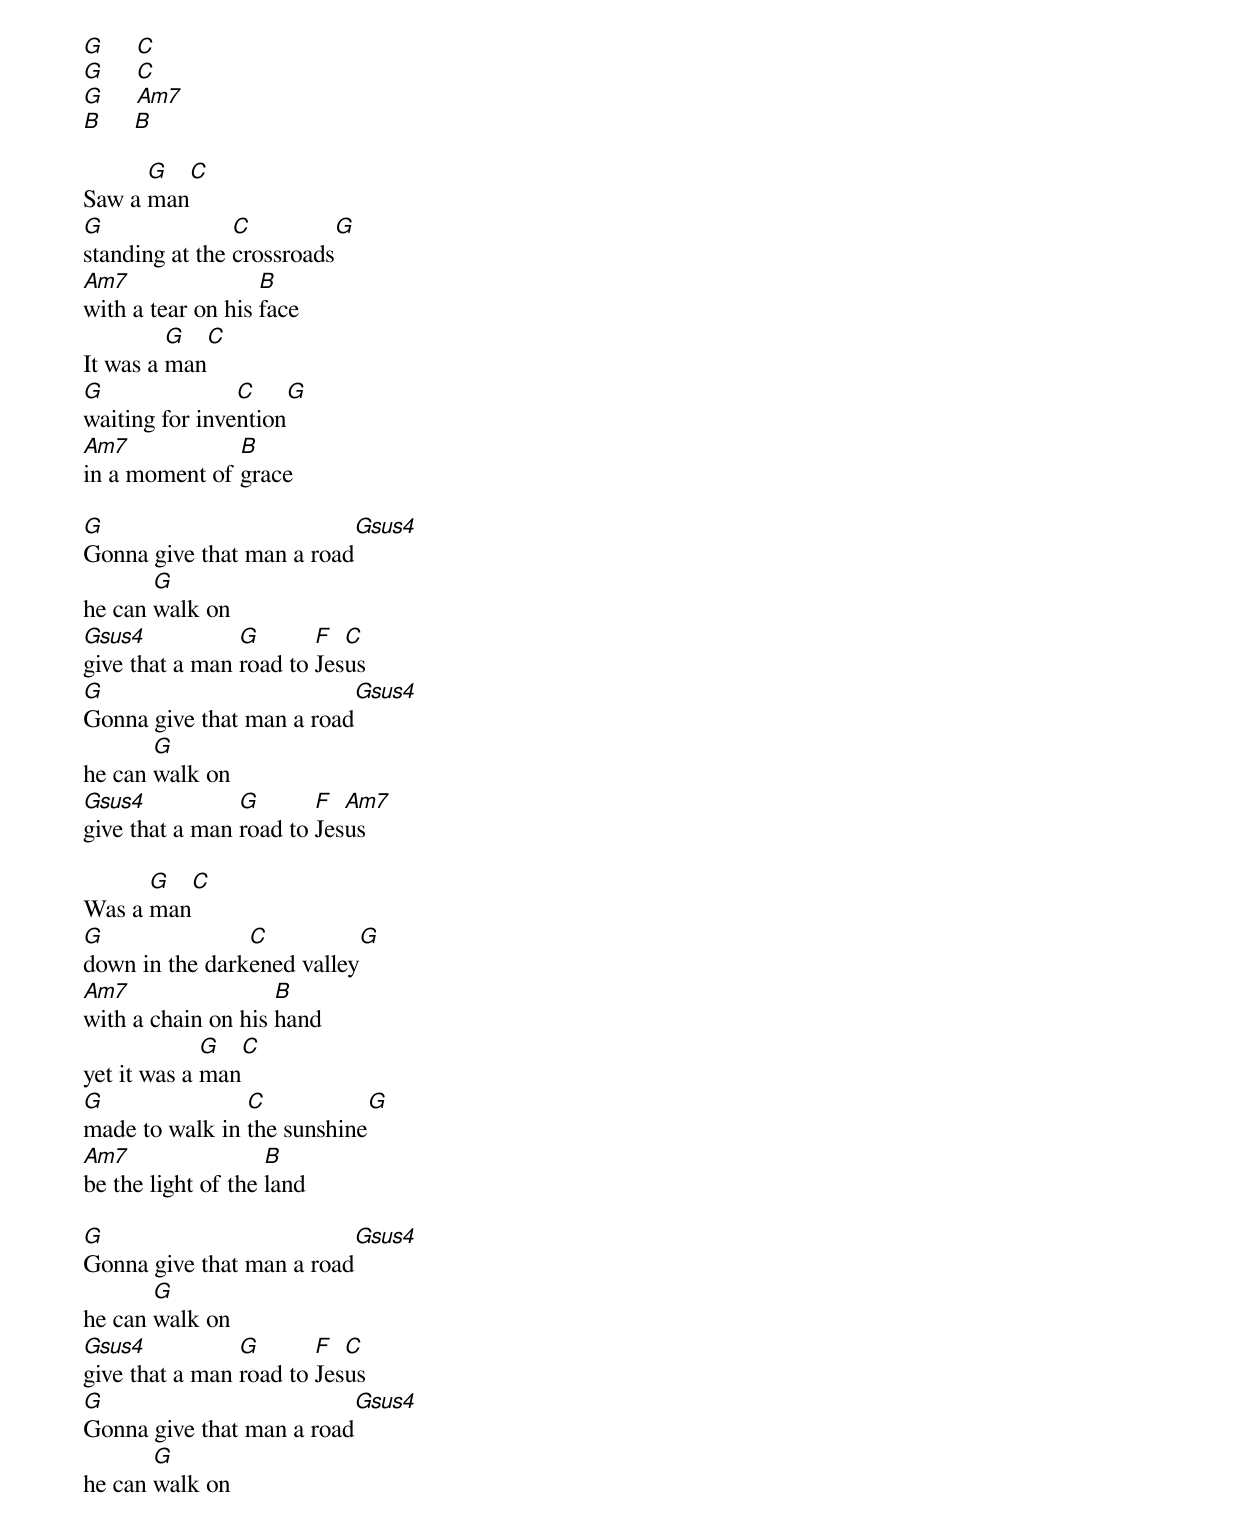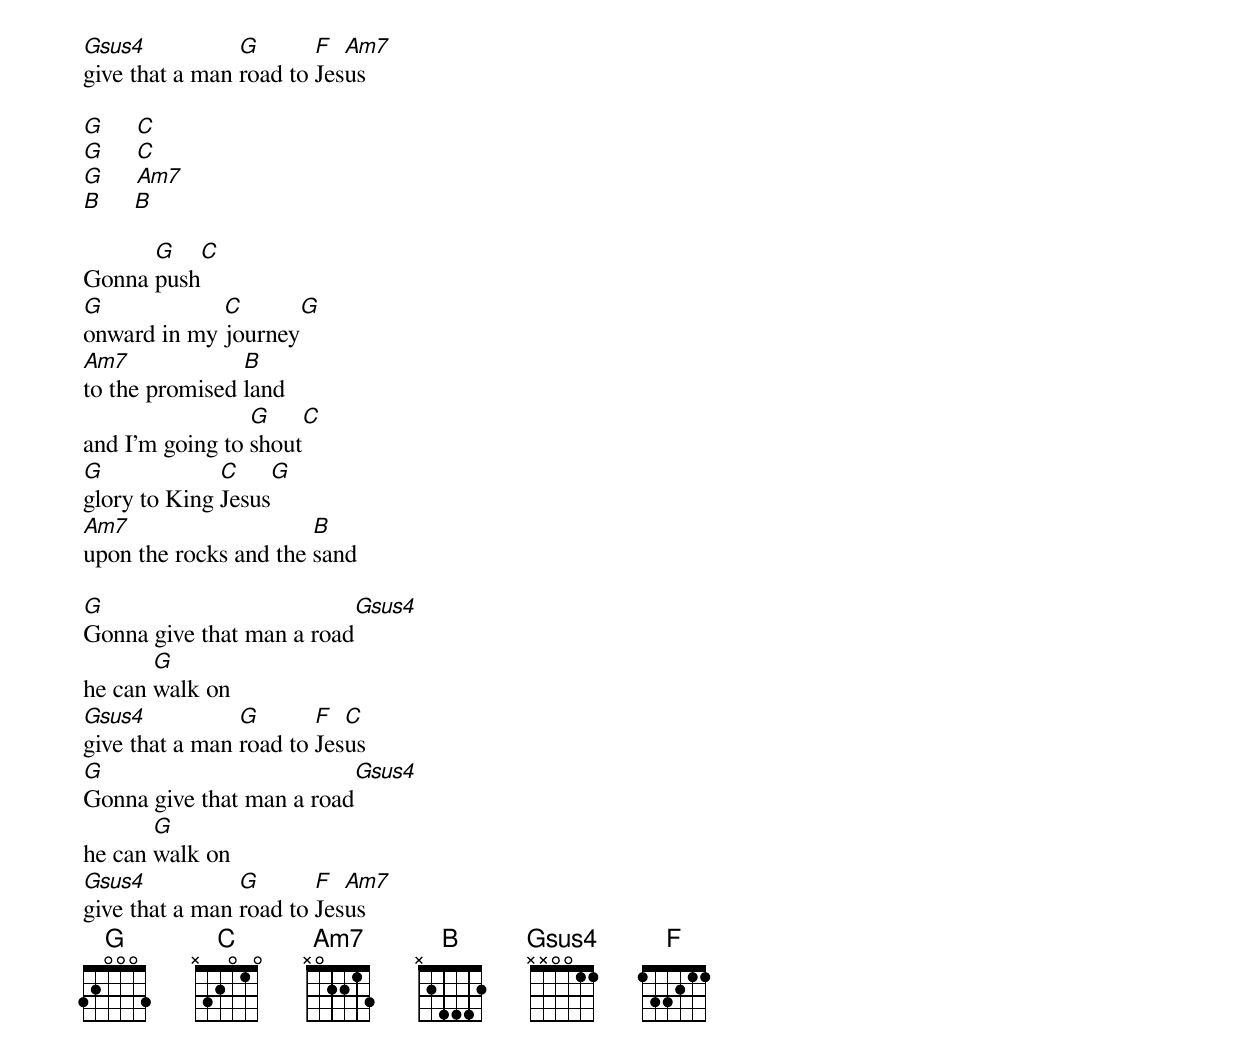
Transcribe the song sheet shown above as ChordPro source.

[G]     [C]
[G]     [C]
[G]     [Am7]
[B]     [B]

Saw a [G]man[C]
[G]standing at the [C]crossroads[G]
[Am7]with a tear on his [B]face
It was a [G]man[C]
[G]waiting for inve[C]ntion[G]
[Am7]in a moment of [B]grace

[G]Gonna give that man a road[Gsus4]
he can [G]walk on
[Gsus4]give that a man [G]road to [F]Jes[C]us
[G]Gonna give that man a road[Gsus4]
he can [G]walk on
[Gsus4]give that a man [G]road to [F]Jes[Am7]us

Was a [G]man[C]
[G]down in the dark[C]ened valley[G]
[Am7]with a chain on his [B]hand
yet it was a [G]man[C]
[G]made to walk in [C]the sunshine[G]
[Am7]be the light of the [B]land

[G]Gonna give that man a road[Gsus4]
he can [G]walk on
[Gsus4]give that a man [G]road to [F]Jes[C]us
[G]Gonna give that man a road[Gsus4]
he can [G]walk on
[Gsus4]give that a man [G]road to [F]Jes[Am7]us

[G]     [C]
[G]     [C]
[G]     [Am7]
[B]     [B]

Gonna [G]push[C]
[G]onward in my [C]journey[G]
[Am7]to the promised [B]land
and I'm going to [G]shout[C]
[G]glory to King [C]Jesus[G]
[Am7]upon the rocks and the [B]sand

[G]Gonna give that man a road[Gsus4]
he can [G]walk on
[Gsus4]give that a man [G]road to [F]Jes[C]us
[G]Gonna give that man a road[Gsus4]
he can [G]walk on
[Gsus4]give that a man [G]road to [F]Jes[Am7]us
